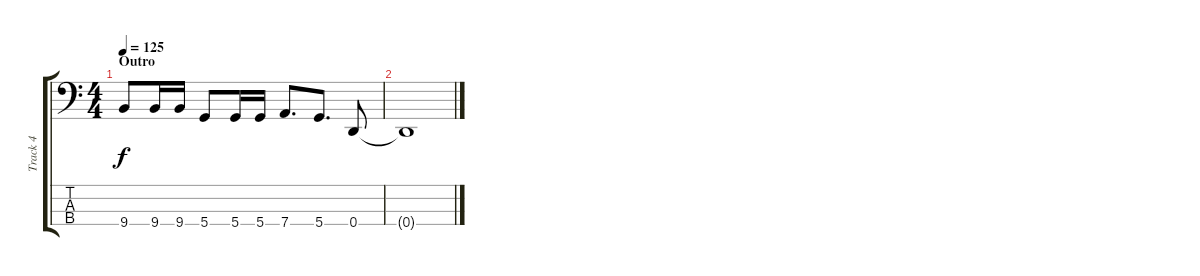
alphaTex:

\track ("Track 4" "Track 4") {instrument electricbasspick}
\staff {score tabs}
\tuning (G2 D2 A1 D1) {hide}
\ts (4 4)
\section ("" "Outro")
\tempo 125
\clef f4
\ks c
9.4.8{dy f} 9.4.16 9.4.16 5.4.8 5.4.16 5.4.16 7.4.8{d} 5.4.8{d} 0.4.8 |
0.4{t}.1
